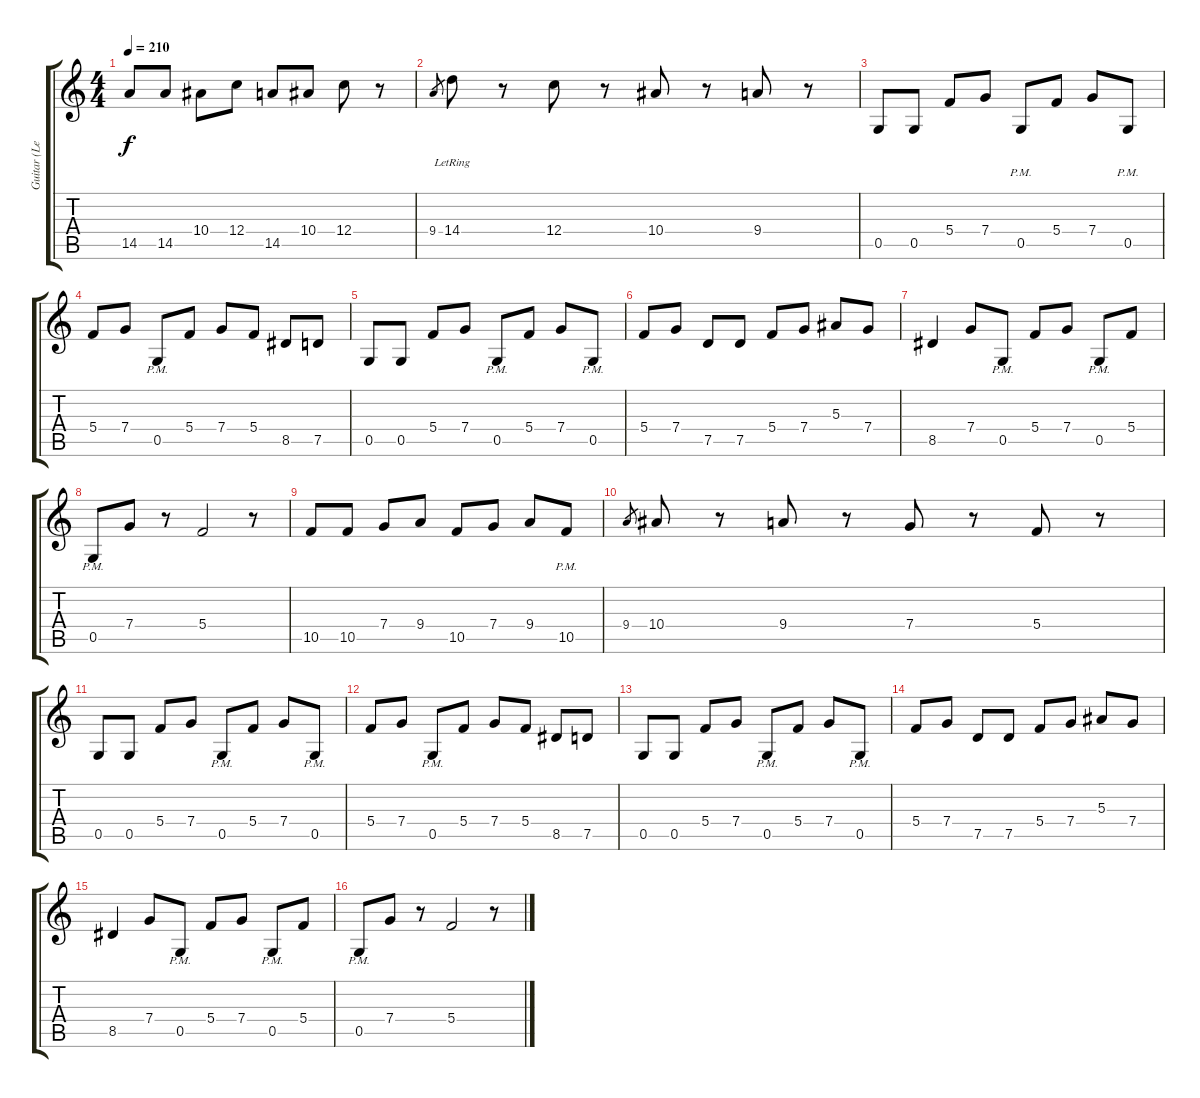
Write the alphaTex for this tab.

\track ("Guitar (Left)" "Guitar (Le") {instrument distortionguitar}
\staff {score tabs}
\tuning (D4 A3 F3 C3 G2 C2) {hide}
\ts (4 4)
\tempo 210
\clef g2
\ks c
14.5.8{dy f} 14.5.8 10.4.8 12.4.8 14.5.8 10.4.8 12.4.8 r.8 |
9.4.8{gr} 14.4{lr}.8 r.8 12.4.8 r.8 10.4.8 r.8 9.4.8 r.8 |
0.5.8 0.5.8 5.4.8 7.4.8 0.5{pm}.8 5.4.8 7.4.8 0.5{pm}.8 |
5.4.8 7.4.8 0.5{pm}.8 5.4.8 7.4.8 5.4.8 8.5.8 7.5.8 |
0.5.8 0.5.8 5.4.8 7.4.8 0.5{pm}.8 5.4.8 7.4.8 0.5{pm}.8 |
5.4.8 7.4.8 7.5.8 7.5.8 5.4.8 7.4.8 5.3.8 7.4.8 |
8.5.4 7.4.8 0.5{pm}.8 5.4.8 7.4.8 0.5{pm}.8 5.4.8 |
0.5{pm}.8 7.4.8 r.8 5.4.2 r.8 |
10.5.8 10.5.8 7.4.8 9.4.8 10.5.8 7.4.8 9.4.8 10.5{pm}.8 |
9.4.8{gr} 10.4.8 r.8 9.4.8 r.8 7.4.8 r.8 5.4.8 r.8 |
0.5.8 0.5.8 5.4.8 7.4.8 0.5{pm}.8 5.4.8 7.4.8 0.5{pm}.8 |
5.4.8 7.4.8 0.5{pm}.8 5.4.8 7.4.8 5.4.8 8.5.8 7.5.8 |
0.5.8 0.5.8 5.4.8 7.4.8 0.5{pm}.8 5.4.8 7.4.8 0.5{pm}.8 |
5.4.8 7.4.8 7.5.8 7.5.8 5.4.8 7.4.8 5.3.8 7.4.8 |
8.5.4 7.4.8 0.5{pm}.8 5.4.8 7.4.8 0.5{pm}.8 5.4.8 |
0.5{pm}.8 7.4.8 r.8 5.4.2 r.8
